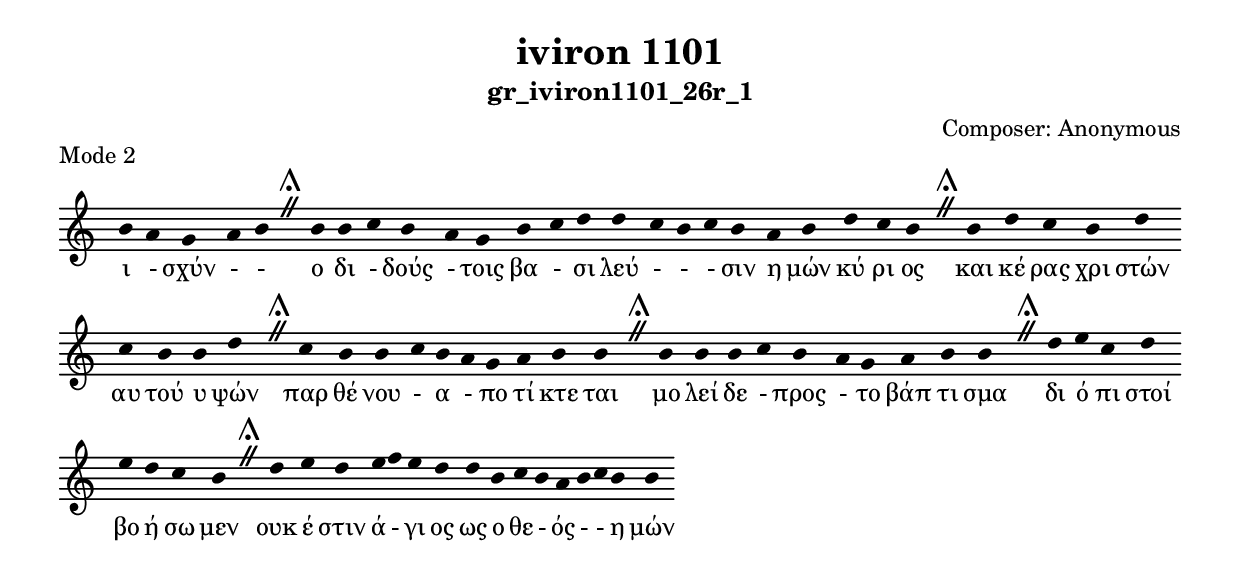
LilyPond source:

\include "gregorian.ly"

	\header {
 	  title = "iviron 1101"
	  subtitle = "gr_iviron1101_26r_1"
	  composer = "Composer: Αnonymous"
	  piece = "Mode 2"
	}

	chant = {
	  b'4 a'4 g'4 a'4 b'4 \divisioMaior
 b'4 b'4 c''4 b'4 a'4 g'4 b'4 c''4 d''4 d''4 c''4 b'4 c''4 b'4 a'4 b'4 d''4 c''4 b'4 \divisioMaior
 b'4 d''4 c''4 b'4 d''4 c''4 b'4 b'4 d''4 \divisioMaior
 c''4 b'4 b'4 c''4 b'4 a'4 g'4 a'4 b'4 b'4 \divisioMaior
 b'4 b'4 b'4 c''4 b'4 a'4 g'4 a'4 b'4 b'4 \divisioMaior
 d''4 e''4 c''4 d''4 e''4 d''4 c''4 b'4 \divisioMaior
 d''4 e''4 d''4 e''4 f''4 e''4 d''4 d''4 b'4 c''4 b'4 a'4 b'4 c''4 b'4 b'4\finalis
	}

	verba = \lyricmode {ι - σχύν -  - 
ο δι - δούς - τοις βα - σι λεύ -  -  - σιν η μών κύ ρι ος 
και κέ ρας χρι στών αυ τού υ ψών 
παρ θέ νου - α - πο τί κτε ται 
μο λεί δε - προς - το βάπ τι σμα 
δι ό πι στοί βο ή σω μεν 
ουκ έ στιν ά - γι ος ως ο θε - ός -  - η μών 
	}


	\score {
	  \new Staff <<
	  \new Voice = "melody" \chant
	  \new Lyrics = "one" \lyricsto melody \verba
	  >>
	  \layout {
	    \context {
	      \Staff
	      \remove "Time_signature_engraver"
	      \remove "Bar_engraver"
	    }
	    \context {
	      \Voice
	      \remove "Stem_engraver"
	    }
	  }
	}